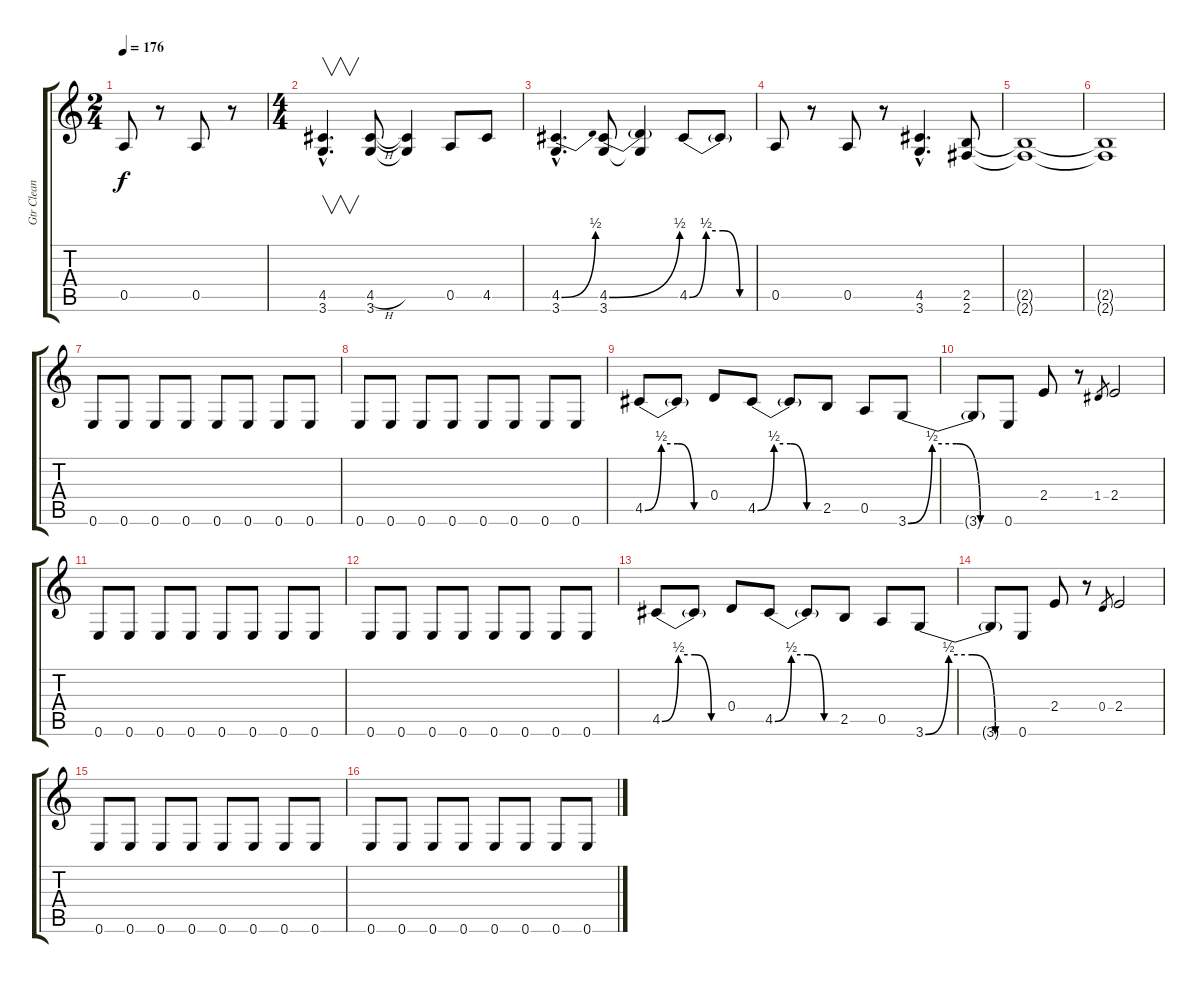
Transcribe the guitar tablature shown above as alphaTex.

\track ("Gtr Clean" "Gtr Clean") {instrument electricguitarclean}
\staff {score tabs}
\tuning (E4 B3 G3 D3 A2 E2) {hide}
\ts (2 4)
\tempo 176
\clef g2
\ks c
0.5.8{dy f} r.8 0.5.8 r.8 |
\ts (4 4)
(4.5{hac} 3.6{hac}).4{v d} (4.5{h} 3.6).8 (4.5{t} 3.6{t}).4 0.5.8 4.5.8 |
(4.5{be (bend 0 0 60 2) hac} 3.6{hac}).4{d} (4.5{be (bend 0 0 60 2)} 3.6).8 (4.5{t} 3.6{t}).4 4.5{be (custom 0 0 15 2 30 2 45 0 60 0)}.8 4.5{t}.8 |
0.5.8 r.8 0.5.8 r.8 (4.5{hac} 3.6{hac}).4{d} (2.5 2.6).8 |
(2.5{t} 2.6{t}).1 |
(2.5{t} 2.6{t}).1 |
0.6.8 0.6.8 0.6.8 0.6.8 0.6.8 0.6.8 0.6.8 0.6.8 |
0.6.8 0.6.8 0.6.8 0.6.8 0.6.8 0.6.8 0.6.8 0.6.8 |
4.5{be (custom 0 0 15 2 30 2 45 0 60 0)}.8 4.5{t}.8 0.4.8 4.5{be (custom 0 0 15 2 30 2 45 0 60 0)}.8 4.5{t}.8 2.5.8 0.5.8 3.6{be (custom 0 0 15 2 30 2 45 0 60 0)}.8 |
3.6{t}.8 0.6.8 2.4.8 r.8 1.4.8{gr} 2.4.2 |
0.6.8 0.6.8 0.6.8 0.6.8 0.6.8 0.6.8 0.6.8 0.6.8 |
0.6.8 0.6.8 0.6.8 0.6.8 0.6.8 0.6.8 0.6.8 0.6.8 |
4.5{be (custom 0 0 15 2 30 2 45 0 60 0)}.8 4.5{t}.8 0.4.8 4.5{be (custom 0 0 15 2 30 2 45 0 60 0)}.8 4.5{t}.8 2.5.8 0.5.8 3.6{be (custom 0 0 15 2 30 2 45 0 60 0)}.8 |
3.6{t}.8 0.6.8 2.4.8 r.8 0.4.8{gr} 2.4.2 |
0.6.8 0.6.8 0.6.8 0.6.8 0.6.8 0.6.8 0.6.8 0.6.8 |
0.6.8 0.6.8 0.6.8 0.6.8 0.6.8 0.6.8 0.6.8 0.6.8
